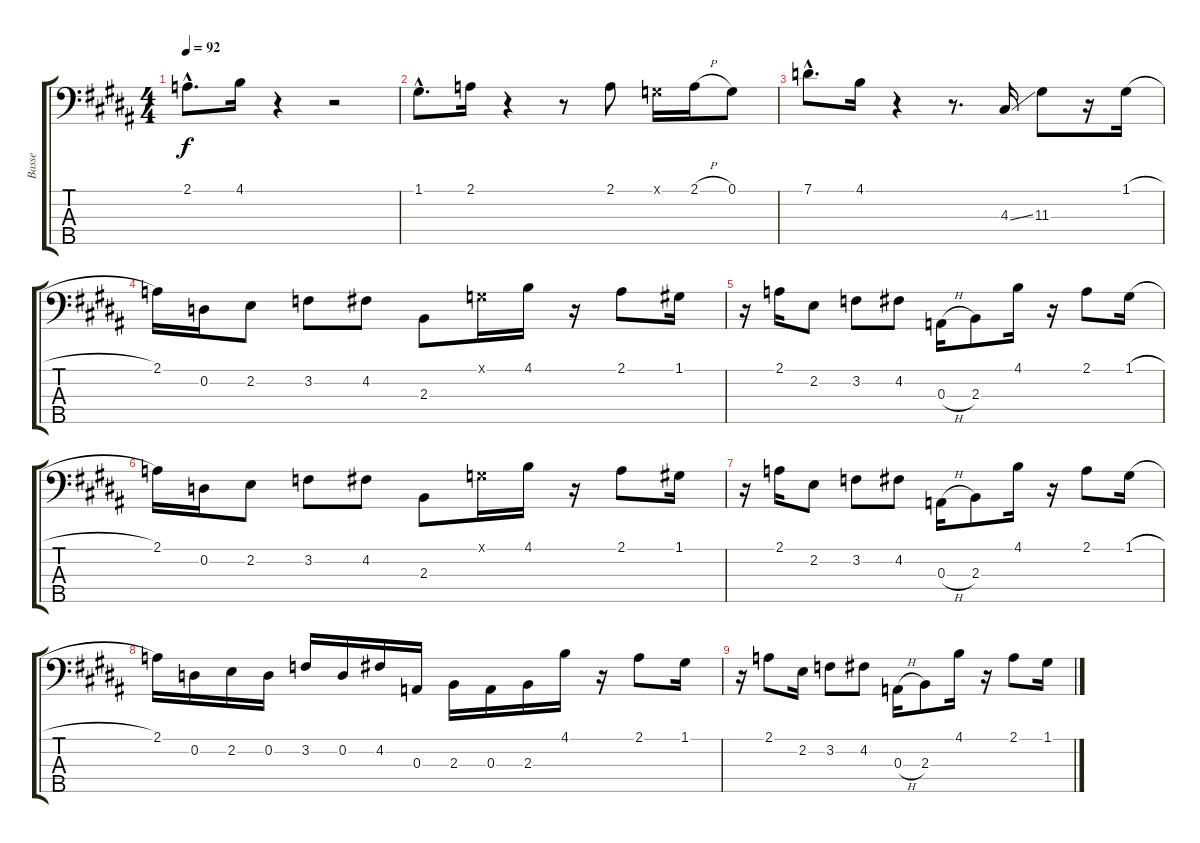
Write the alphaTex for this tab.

\track ("Basse" "Basse") {instrument electricbassfinger}
\staff {score tabs}
\tuning (G2 D2 A1 E1 B0) {hide}
\ts (4 4)
\tempo 92
\clef f4
\ks b
2.1{hac}.8{d dy f} 4.1.16 r.4 r.2 |
1.1{hac}.8{d} 2.1.16 r.4 r.8 2.1.8 0.1{x}.16 2.1{h}.16 0.1.8 |
7.1{hac}.8{d} 4.1.16 r.4 r.8{d} 4.3{ss}.16 11.3.8 r.16 1.1{h}.16 |
2.1.16 0.2.16 2.2.8 3.2.8 4.2.8 2.3.8 0.1{x}.16 4.1.16 r.16 2.1.8 1.1.16 |
r.16 2.1.16 2.2.8 3.2.8 4.2.8 0.3{h}.16 2.3.8 4.1.16{volume 1} r.16 2.1.8 1.1{h}.16 |
2.1.16 0.2.16 2.2.8 3.2.8 4.2.8 2.3.8 0.1{x}.16 4.1.16 r.16 2.1.8 1.1.16 |
r.16 2.1.16 2.2.8 3.2.8 4.2.8 0.3{h}.16 2.3.8 4.1.16 r.16 2.1.8 1.1{h}.16 |
2.1.16 0.2.16 2.2.16 0.2.16 3.2.16 0.2.16 4.2.16 0.3.16 2.3.16 0.3.16 2.3.16 4.1.16 r.16 2.1.8 1.1.16 |
r.16 2.1.8 2.2.16 3.2.8 4.2.8 0.3{h}.16 2.3.8 4.1.16 r.16 2.1.8 1.1.16
